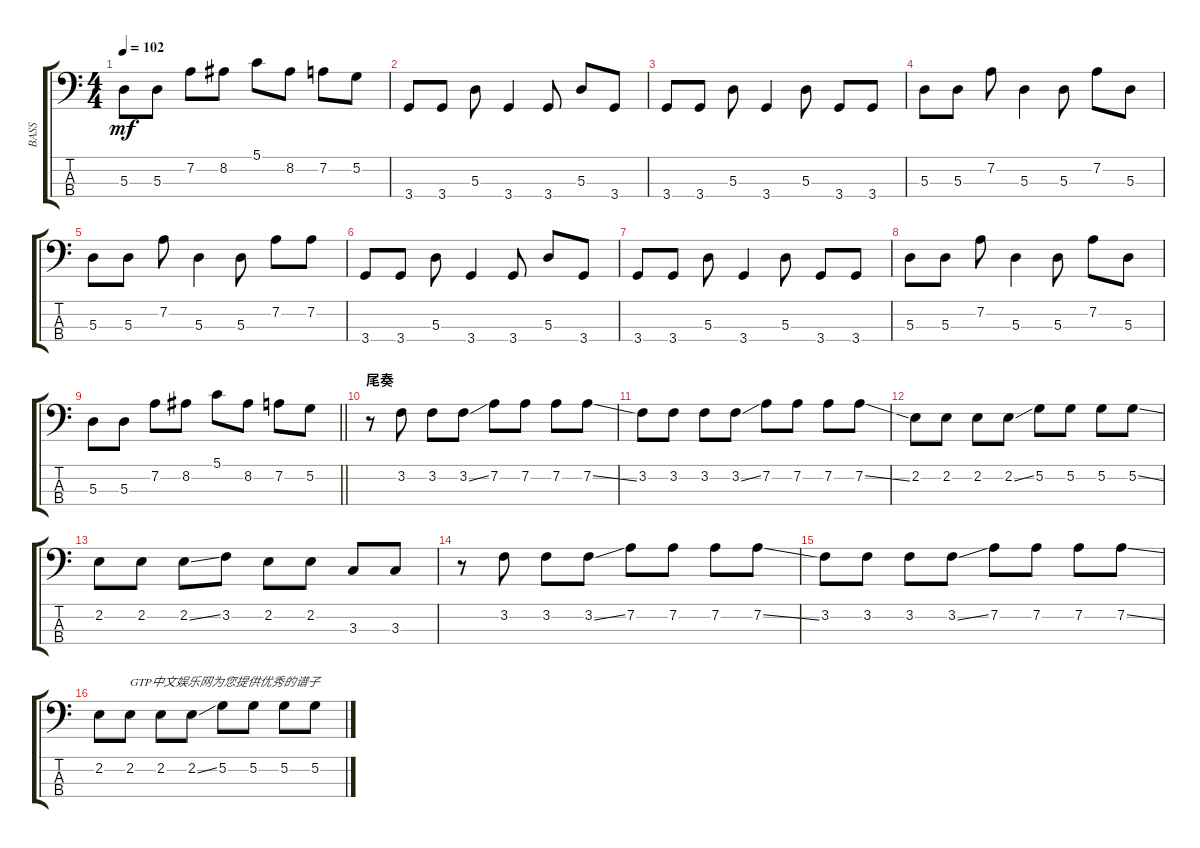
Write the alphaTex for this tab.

\track ("BASS" "BASS") {instrument electricbassfinger}
\staff {score tabs}
\tuning (G2 D2 A1 E1) {hide}
\ts (4 4)
\tempo 102
\clef f4
\ks c
5.3.8{dy mf} 5.3.8 7.2.8 8.2.8 5.1.8 8.2.8 7.2.8 5.2.8 |
3.4.8 3.4.8 5.3.8 3.4.4 3.4.8 5.3.8 3.4.8 |
3.4.8 3.4.8 5.3.8 3.4.4 5.3.8 3.4.8 3.4.8 |
5.3.8 5.3.8 7.2.8 5.3.4 5.3.8 7.2.8 5.3.8 |
5.3.8 5.3.8 7.2.8 5.3.4 5.3.8 7.2.8 7.2.8 |
3.4.8 3.4.8 5.3.8 3.4.4 3.4.8 5.3.8 3.4.8 |
3.4.8 3.4.8 5.3.8 3.4.4 5.3.8 3.4.8 3.4.8 |
5.3.8 5.3.8 7.2.8 5.3.4 5.3.8 7.2.8 5.3.8 |
\barLineRight lightlight
5.3.8 5.3.8 7.2.8 8.2.8 5.1.8 8.2.8 7.2.8 5.2.8 |
\section ("" "尾奏")
r.8 3.2.8 3.2.8 3.2{ss}.8 7.2.8 7.2.8 7.2.8 7.2{ss}.8 |
3.2.8 3.2.8 3.2.8 3.2{ss}.8 7.2.8 7.2.8 7.2.8 7.2{ss}.8 |
2.2.8 2.2.8 2.2.8 2.2{ss}.8 5.2.8 5.2.8 5.2.8 5.2{ss}.8 |
2.2.8 2.2.8 2.2{ss}.8 3.2.8 2.2.8 2.2.8 3.3.8 3.3.8 |
r.8 3.2.8 3.2.8 3.2{ss}.8 7.2.8 7.2.8 7.2.8 7.2{ss}.8 |
3.2.8 3.2.8 3.2.8 3.2{ss}.8 7.2.8 7.2.8 7.2.8 7.2{ss}.8 |
2.2.8 2.2.8{txt "GTP中文娱乐网为您提供优秀的谱子"} 2.2.8 2.2{ss}.8 5.2.8 5.2.8 5.2.8 5.2{ss}.8
